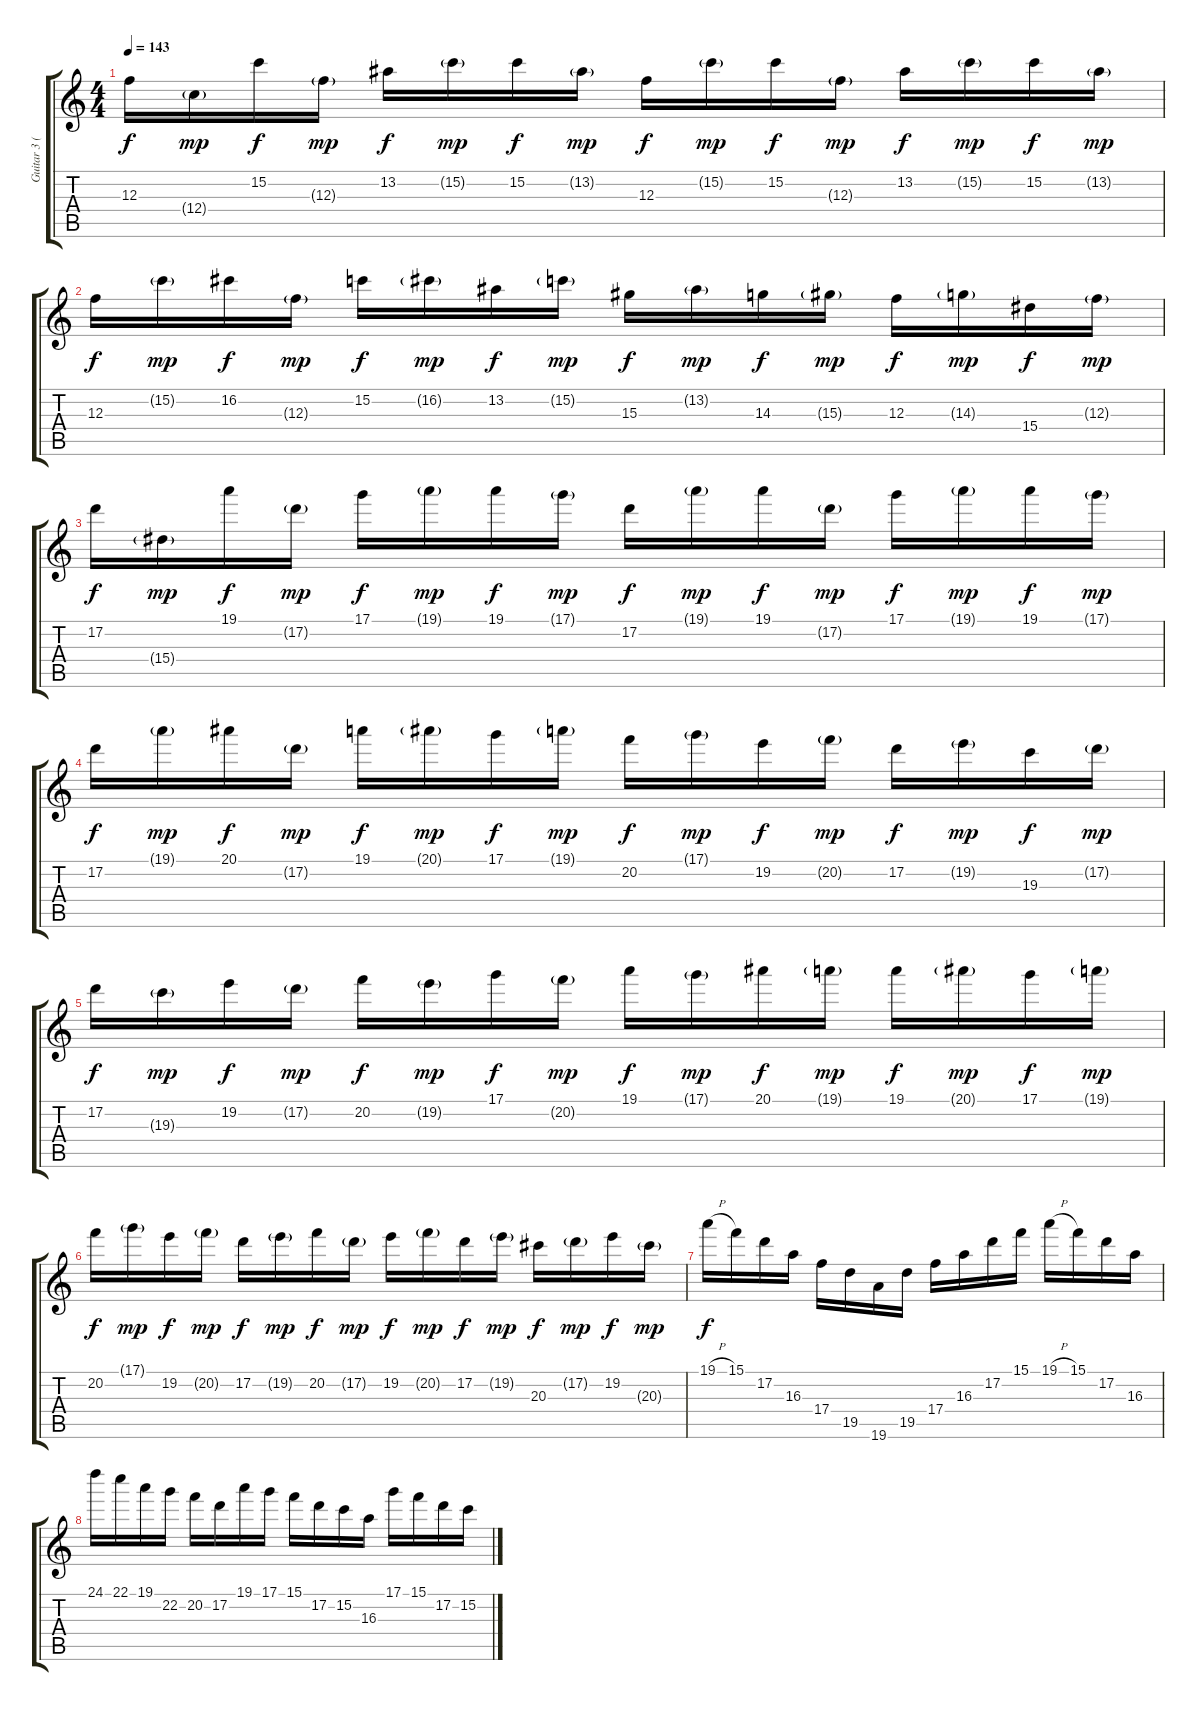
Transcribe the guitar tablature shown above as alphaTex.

\track ("Guitar 3 (Lead)" "Guitar 3 (") {instrument overdrivenguitar}
\staff {score tabs}
\tuning (D4 A3 F3 C3 G2 D2) {hide}
\ts (4 4)
\tempo 143
\clef g2
\ks c
12.3.16{dy f} 12.4{g}.16{dy mp} 15.2.16{dy f} 12.3{g}.16{dy mp} 13.2.16{dy f} 15.2{g}.16{dy mp} 15.2.16{dy f} 13.2{g}.16{dy mp} 12.3.16{dy f} 15.2{g}.16{dy mp} 15.2.16{dy f} 12.3{g}.16{dy mp} 13.2.16{dy f} 15.2{g}.16{dy mp} 15.2.16{dy f} 13.2{g}.16{dy mp} |
12.3.16{dy f} 15.2{g}.16{dy mp} 16.2.16{dy f} 12.3{g}.16{dy mp} 15.2.16{dy f} 16.2{g}.16{dy mp} 13.2.16{dy f} 15.2{g}.16{dy mp} 15.3.16{dy f} 13.2{g}.16{dy mp} 14.3.16{dy f} 15.3{g}.16{dy mp} 12.3.16{dy f} 14.3{g}.16{dy mp} 15.4.16{dy f} 12.3{g}.16{dy mp} |
17.2.16{dy f} 15.4{g}.16{dy mp} 19.1.16{dy f} 17.2{g}.16{dy mp} 17.1.16{dy f} 19.1{g}.16{dy mp} 19.1.16{dy f} 17.1{g}.16{dy mp} 17.2.16{dy f} 19.1{g}.16{dy mp} 19.1.16{dy f} 17.2{g}.16{dy mp} 17.1.16{dy f} 19.1{g}.16{dy mp} 19.1.16{dy f} 17.1{g}.16{dy mp} |
17.2.16{dy f} 19.1{g}.16{dy mp} 20.1.16{dy f} 17.2{g}.16{dy mp} 19.1.16{dy f} 20.1{g}.16{dy mp} 17.1.16{dy f} 19.1{g}.16{dy mp} 20.2.16{dy f} 17.1{g}.16{dy mp} 19.2.16{dy f} 20.2{g}.16{dy mp} 17.2.16{dy f} 19.2{g}.16{dy mp} 19.3.16{dy f} 17.2{g}.16{dy mp} |
17.2.16{dy f} 19.3{g}.16{dy mp} 19.2.16{dy f} 17.2{g}.16{dy mp} 20.2.16{dy f} 19.2{g}.16{dy mp} 17.1.16{dy f} 20.2{g}.16{dy mp} 19.1.16{dy f} 17.1{g}.16{dy mp} 20.1.16{dy f} 19.1{g}.16{dy mp} 19.1.16{dy f} 20.1{g}.16{dy mp} 17.1.16{dy f} 19.1{g}.16{dy mp} |
20.2.16{dy f} 17.1{g}.16{dy mp} 19.2.16{dy f} 20.2{g}.16{dy mp} 17.2.16{dy f} 19.2{g}.16{dy mp} 20.2.16{dy f} 17.2{g}.16{dy mp} 19.2.16{dy f} 20.2{g}.16{dy mp} 17.2.16{dy f} 19.2{g}.16{dy mp} 20.3.16{dy f} 17.2{g}.16{dy mp} 19.2.16{dy f} 20.3{g}.16{dy mp} |
19.1{h}.16{dy f} 15.1.16 17.2.16 16.3.16 17.4.16 19.5.16 19.6.16 19.5.16 17.4.16 16.3.16 17.2.16 15.1.16 19.1{h}.16 15.1.16 17.2.16 16.3.16 |
24.1.16 22.1.16 19.1.16 22.2.16 20.2.16 17.2.16 19.1.16 17.1.16 15.1.16 17.2.16 15.2.16 16.3.16 17.1.16 15.1.16 17.2.16 15.2.16
